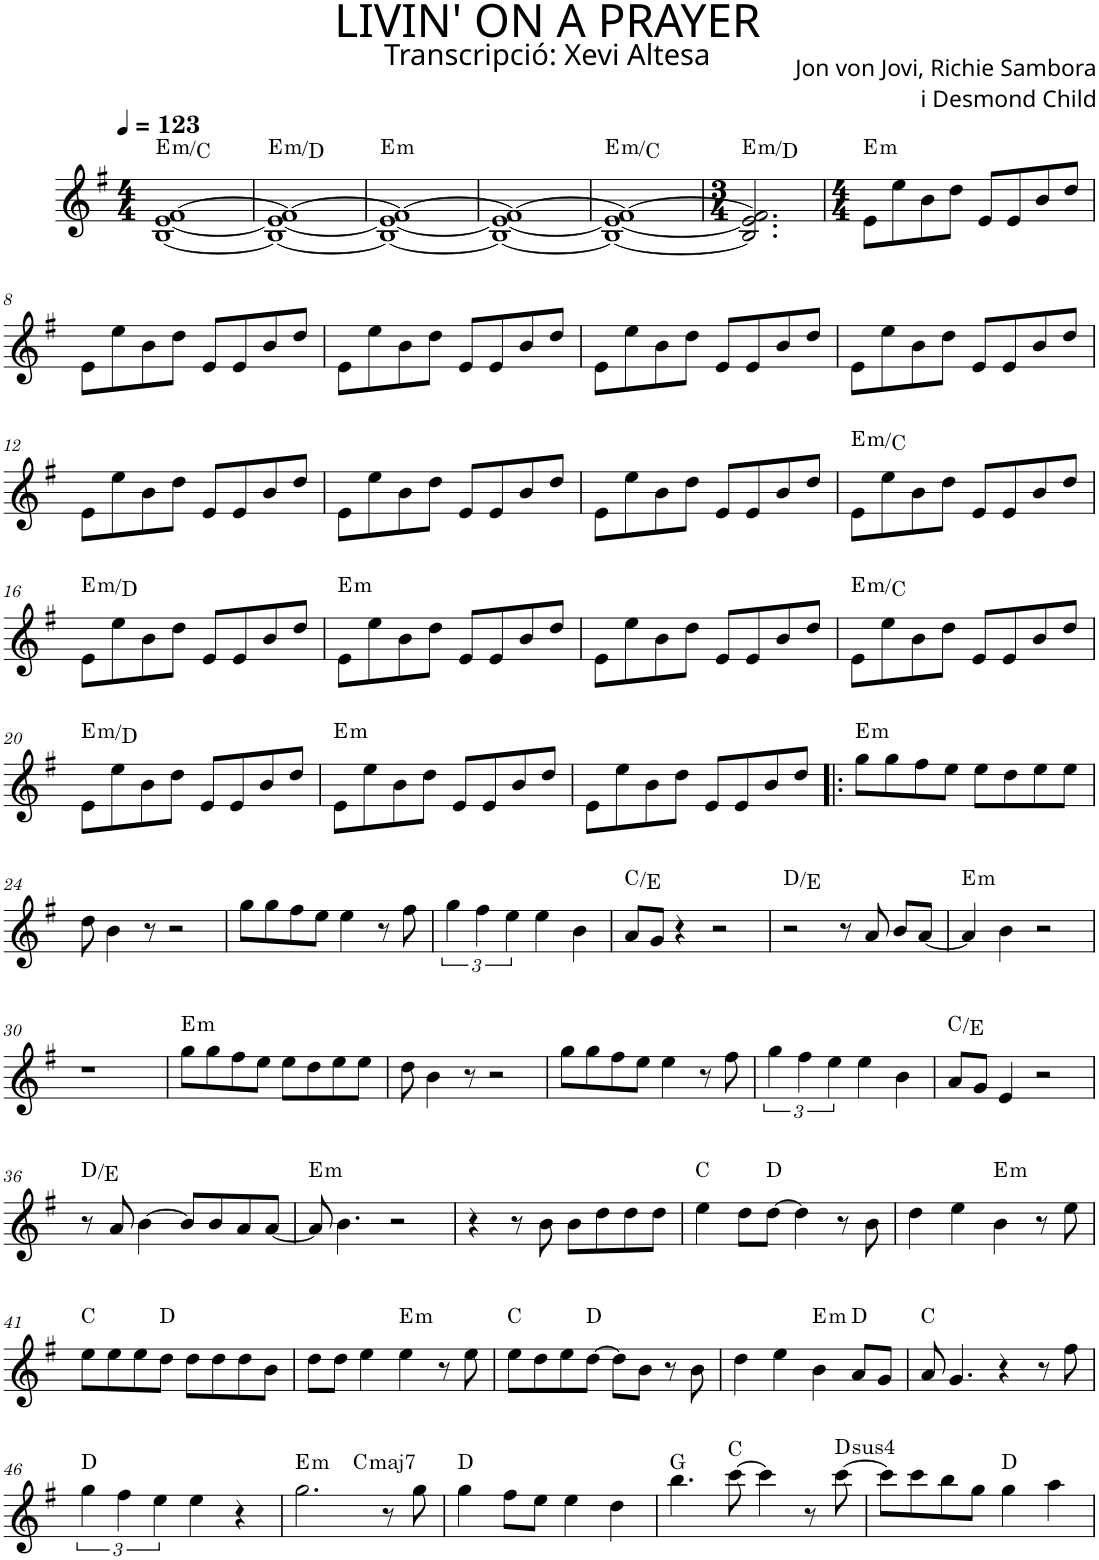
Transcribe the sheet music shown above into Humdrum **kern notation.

**kern	**harte
*part1	*part1
*staff1	*
*I"P1	*
*clefG2	*
*k[f#]	*
*e:	*
*M4/4	*
*MM123	*
=1	=1
!	!LO:H:kt=m
[<1B [<1e [>1f#	E:min/b6
=2	=2
!	!LO:H:kt=m
1B_ 1e_ 1f#_	E:min/b7
=3	=3
!	!LO:H:kt=m
1B_ 1e_ 1f#_	E:min
=4	=4
1B_ 1e_ 1f#_	.
=5	=5
!	!LO:H:kt=m
1B_ 1e_ 1f#_	E:min/b6
=6	=6
*M3/4	*
!	!LO:H:kt=m
2.B/] 2.e/] 2.f#/]	E:min/b7
=7	=7
*M4/4	*
!	!LO:H:kt=m
8e\L	E:min
8ee\	.
8b\	.
8dd\J	.
8e/L	.
8e/	.
8b/	.
8dd/J	.
!!LO:LB:g=z
=8	=8
8e\L	.
8ee\	.
8b\	.
8dd\J	.
8e/L	.
8e/	.
8b/	.
8dd/J	.
=9	=9
8e\L	.
8ee\	.
8b\	.
8dd\J	.
8e/L	.
8e/	.
8b/	.
8dd/J	.
=10	=10
8e\L	.
8ee\	.
8b\	.
8dd\J	.
8e/L	.
8e/	.
8b/	.
8dd/J	.
=11	=11
8e\L	.
8ee\	.
8b\	.
8dd\J	.
8e/L	.
8e/	.
8b/	.
8dd/J	.
!!LO:LB:g=z
=12	=12
8e\L	.
8ee\	.
8b\	.
8dd\J	.
8e/L	.
8e/	.
8b/	.
8dd/J	.
=13	=13
8e\L	.
8ee\	.
8b\	.
8dd\J	.
8e/L	.
8e/	.
8b/	.
8dd/J	.
=14	=14
8e\L	.
8ee\	.
8b\	.
8dd\J	.
8e/L	.
8e/	.
8b/	.
8dd/J	.
=15	=15
!	!LO:H:kt=m
8e\L	E:min/b6
8ee\	.
8b\	.
8dd\J	.
8e/L	.
8e/	.
8b/	.
8dd/J	.
!!LO:LB:g=z
=16	=16
!	!LO:H:kt=m
8e\L	E:min/b7
8ee\	.
8b\	.
8dd\J	.
8e/L	.
8e/	.
8b/	.
8dd/J	.
=17	=17
!	!LO:H:kt=m
8e\L	E:min
8ee\	.
8b\	.
8dd\J	.
8e/L	.
8e/	.
8b/	.
8dd/J	.
=18	=18
8e\L	.
8ee\	.
8b\	.
8dd\J	.
8e/L	.
8e/	.
8b/	.
8dd/J	.
=19	=19
!	!LO:H:kt=m
8e\L	E:min/b6
8ee\	.
8b\	.
8dd\J	.
8e/L	.
8e/	.
8b/	.
8dd/J	.
!!LO:LB:g=z
=20	=20
!	!LO:H:kt=m
8e\L	E:min/b7
8ee\	.
8b\	.
8dd\J	.
8e/L	.
8e/	.
8b/	.
8dd/J	.
=21	=21
!	!LO:H:kt=m
8e\L	E:min
8ee\	.
8b\	.
8dd\J	.
8e/L	.
8e/	.
8b/	.
8dd/J	.
=22	=22
8e\L	.
8ee\	.
8b\	.
8dd\J	.
8e/L	.
8e/	.
8b/	.
8dd/J	.
=23!|:	=23!|:
!	!LO:H:kt=m
8gg\L	E:min
8gg\	.
8ff#\	.
8ee\J	.
8ee\L	.
8dd\	.
8ee\	.
8ee\J	.
!!LO:LB:g=z
=24	=24
8dd\	.
4b\	.
8r	.
2r	.
=25	=25
8gg\L	.
8gg\	.
8ff#\	.
8ee\J	.
4ee\	.
8r	.
8ff#\	.
=26	=26
6gg\	.
6ff#\	.
6ee\	.
4ee\	.
4b\	.
=27	=27
8a/L	C:maj/3
8g/J	.
4r	.
2r	.
=28	=28
2r	D:maj/2
8r	.
8a/	.
8b/L	.
[<8a/J	.
=29	=29
!	!LO:H:kt=m
4a/]	E:min
4b\	.
2r	.
!!LO:LB:g=z
=30	=30
1r	.
=31	=31
!	!LO:H:kt=m
8gg\L	E:min
8gg\	.
8ff#\	.
8ee\J	.
8ee\L	.
8dd\	.
8ee\	.
8ee\J	.
=32	=32
8dd\	.
4b\	.
8r	.
2r	.
=33	=33
8gg\L	.
8gg\	.
8ff#\	.
8ee\J	.
4ee\	.
8r	.
8ff#\	.
=34	=34
6gg\	.
6ff#\	.
6ee\	.
4ee\	.
4b\	.
=35	=35
8a/L	C:maj/3
8g/J	.
4e/	.
2r	.
!!LO:LB:g=z
=36	=36
8r	D:maj/2
8a/	.
[>4b\	.
8b/L]	.
8b/	.
8a/	.
[<8a/J	.
=37	=37
!	!LO:H:kt=m
8a/]	E:min
4.b\	.
2r	.
=38	=38
4r	.
8r	.
8b\	.
8b\L	.
8dd\	.
8dd\	.
8dd\J	.
=39	=39
4ee\	C:maj
8dd\L	.
[>8dd\J	D:maj
4dd\]	.
8r	.
8b\	.
=40	=40
4dd\	.
4ee\	.
!	!LO:H:kt=m
4b\	E:min
8r	.
8ee\	.
!!LO:LB:g=z
=41	=41
8ee\L	C:maj
8ee\	.
8ee\	.
8dd\J	D:maj
8dd\L	.
8dd\	.
8dd\	.
8b\J	.
=42	=42
8dd\L	.
8dd\J	.
4ee\	.
!	!LO:H:kt=m
4ee\	E:min
8r	.
8ee\	.
=43	=43
8ee\L	C:maj
8dd\	.
8ee\	.
[>8dd\J	D:maj
8dd\L]	.
8b\J	.
8r	.
8b\	.
=44	=44
4dd\	.
4ee\	.
!	!LO:H:kt=m
4b\	E:min
8a/L	D:maj
8g/J	.
=45	=45
8a/	C:maj
4.g/	.
4r	.
8r	.
8ff#\	.
!!LO:LB:g=z
=46	=46
6gg\	D:maj
6ff#\	.
6ee\	.
4ee\	.
4r	.
=47	=47
!	!LO:H:kt=m
*^	*
2.gg\	2ryy	E:min
!	!	!LO:H:kt=maj7
.	2ryy	C:maj7
8r	.	.
8gg\	.	.
*v	*v	*
=48	=48
4gg\	D:maj
8ff#\L	.
8ee\J	.
4ee\	.
4dd\	.
=49	=49
4.bb\	G:maj
[>8ccc\	C:maj
4ccc\]	.
8r	.
!	!LO:H:kt=4
[>8ccc\	D:sus4
=50	=50
8ccc\L]	.
8ccc\	.
8bb\	.
8gg\J	.
4gg\	D:maj
4aa\	.
=	=
*-	*-
